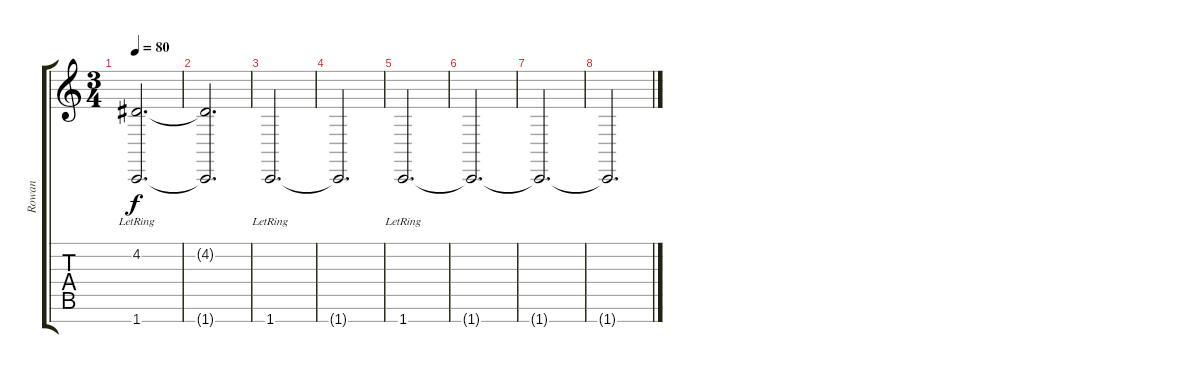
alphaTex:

\track ("Rowan" "Rowan") {instrument acousticgrandpiano}
\staff {score tabs}
\tuning (E4 B3 G3 D3 A2 E2 B1) {hide}
\ts (3 4)
\tempo 80
\clef g2
\ks c
(4.2 1.7{lr}).2{d dy f} |
(4.2{t} 1.7{t}).2{d} |
1.7{lr}.2{d} |
1.7{t}.2{d} |
1.7{lr}.2{d} |
1.7{t}.2{d} |
1.7{t}.2{d} |
1.7{t}.2{d}
